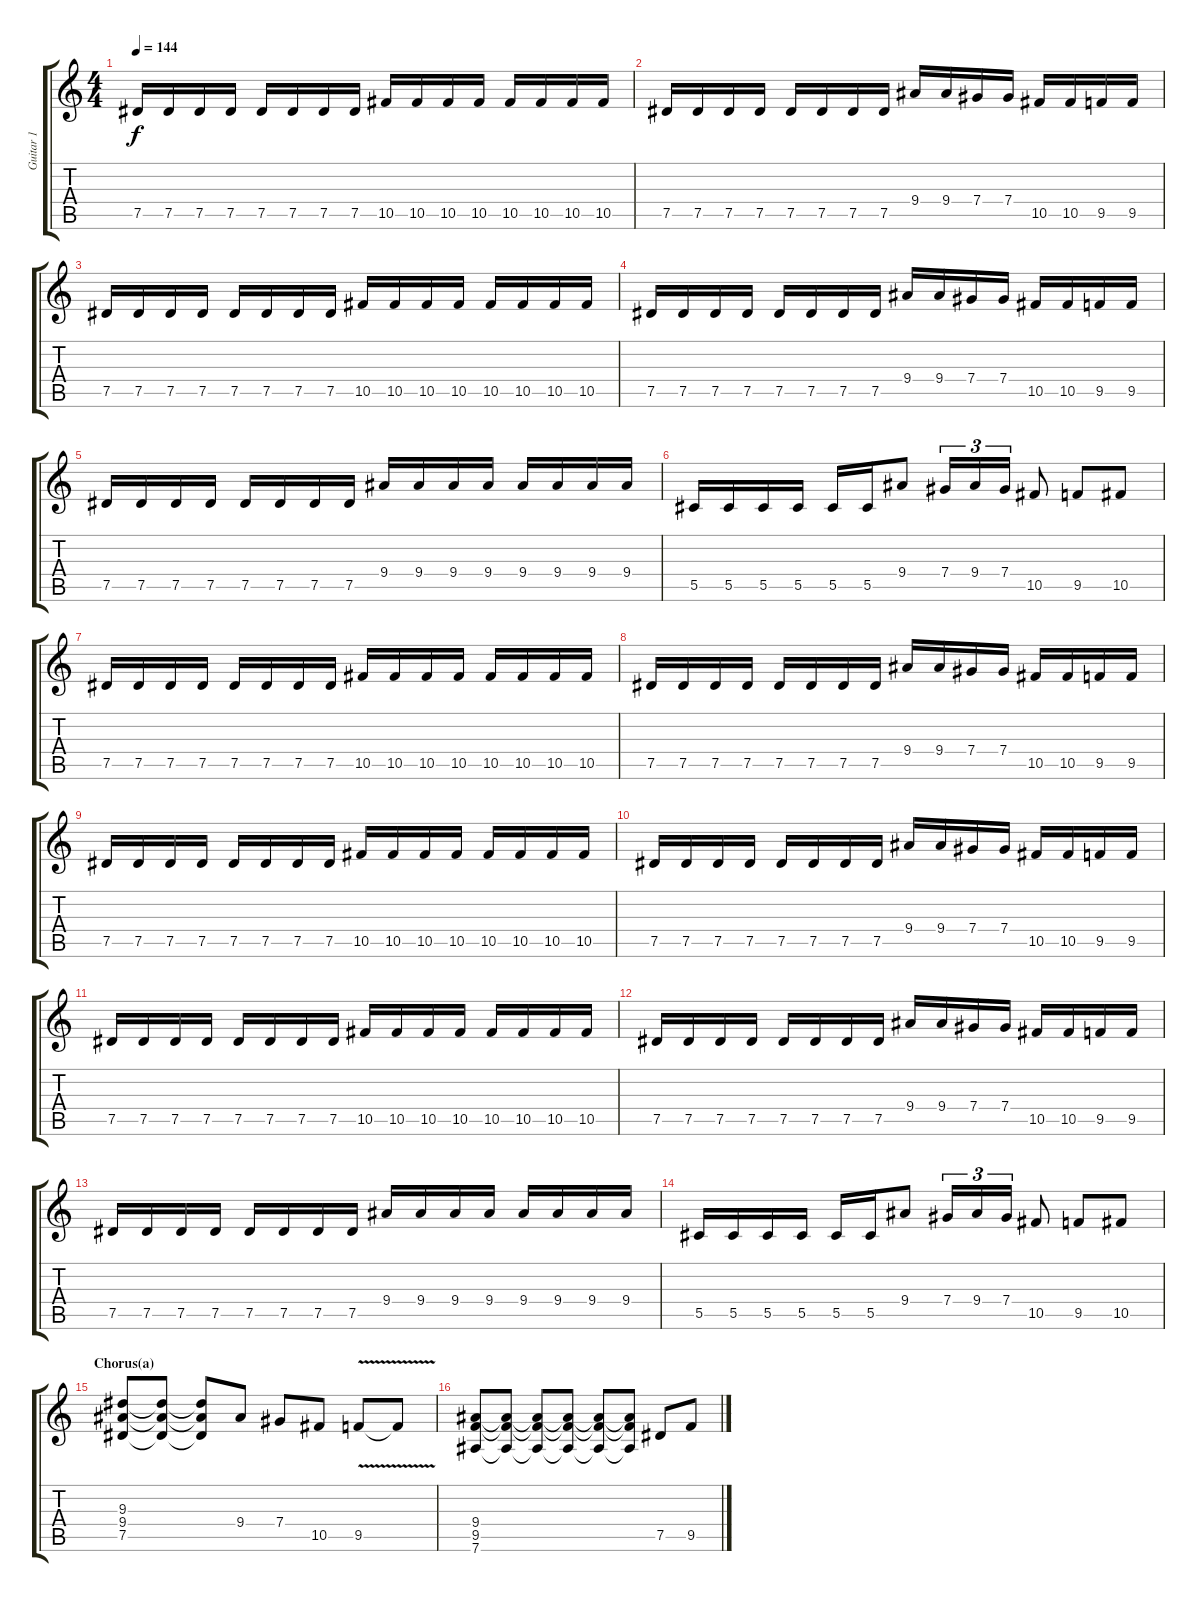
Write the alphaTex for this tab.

\track ("Guitar 1" "Guitar 1") {instrument distortionguitar}
\staff {score tabs}
\tuning (Eb4 Bb3 Gb3 Db3 Ab2 Eb2) {hide}
\ts (4 4)
\tempo 144
\clef g2
\ks c
7.5.16{dy f} 7.5.16 7.5.16 7.5.16 7.5.16 7.5.16 7.5.16 7.5.16 10.5.16 10.5.16 10.5.16 10.5.16 10.5.16 10.5.16 10.5.16 10.5.16 |
7.5.16 7.5.16 7.5.16 7.5.16 7.5.16 7.5.16 7.5.16 7.5.16 9.4.16 9.4.16 7.4.16 7.4.16 10.5.16 10.5.16 9.5.16 9.5.16 |
7.5.16 7.5.16 7.5.16 7.5.16 7.5.16 7.5.16 7.5.16 7.5.16 10.5.16 10.5.16 10.5.16 10.5.16 10.5.16 10.5.16 10.5.16 10.5.16 |
7.5.16 7.5.16 7.5.16 7.5.16 7.5.16 7.5.16 7.5.16 7.5.16 9.4.16 9.4.16 7.4.16 7.4.16 10.5.16 10.5.16 9.5.16 9.5.16 |
7.5.16 7.5.16 7.5.16 7.5.16 7.5.16 7.5.16 7.5.16 7.5.16 9.4.16 9.4.16 9.4.16 9.4.16 9.4.16 9.4.16 9.4.16 9.4.16 |
5.5.16 5.5.16 5.5.16 5.5.16 5.5.16 5.5.16 9.4.8 7.4.16{tu (3 2)} 9.4.16{tu (3 2)} 7.4.16{tu (3 2)} 10.5.8 9.5.8 10.5.8 |
7.5.16 7.5.16 7.5.16 7.5.16 7.5.16 7.5.16 7.5.16 7.5.16 10.5.16 10.5.16 10.5.16 10.5.16 10.5.16 10.5.16 10.5.16 10.5.16 |
7.5.16 7.5.16 7.5.16 7.5.16 7.5.16 7.5.16 7.5.16 7.5.16 9.4.16 9.4.16 7.4.16 7.4.16 10.5.16 10.5.16 9.5.16 9.5.16 |
7.5.16 7.5.16 7.5.16 7.5.16 7.5.16 7.5.16 7.5.16 7.5.16 10.5.16 10.5.16 10.5.16 10.5.16 10.5.16 10.5.16 10.5.16 10.5.16 |
7.5.16 7.5.16 7.5.16 7.5.16 7.5.16 7.5.16 7.5.16 7.5.16 9.4.16 9.4.16 7.4.16 7.4.16 10.5.16 10.5.16 9.5.16 9.5.16 |
7.5.16 7.5.16 7.5.16 7.5.16 7.5.16 7.5.16 7.5.16 7.5.16 10.5.16 10.5.16 10.5.16 10.5.16 10.5.16 10.5.16 10.5.16 10.5.16 |
7.5.16 7.5.16 7.5.16 7.5.16 7.5.16 7.5.16 7.5.16 7.5.16 9.4.16 9.4.16 7.4.16 7.4.16 10.5.16 10.5.16 9.5.16 9.5.16 |
7.5.16 7.5.16 7.5.16 7.5.16 7.5.16 7.5.16 7.5.16 7.5.16 9.4.16 9.4.16 9.4.16 9.4.16 9.4.16 9.4.16 9.4.16 9.4.16 |
5.5.16 5.5.16 5.5.16 5.5.16 5.5.16 5.5.16 9.4.8 7.4.16{tu (3 2)} 9.4.16{tu (3 2)} 7.4.16{tu (3 2)} 10.5.8 9.5.8 10.5.8 |
\section ("" "Chorus(a)")
(9.3 9.4 7.5).8 (9.3{t} 9.4{t} 7.5{t}).8 (9.3{t} 9.4{t} 7.5{t}).8 9.4.8 7.4.8 10.5.8 9.5{v}.8 9.5{t}.8 |
(9.4 9.5 7.6).8 (9.4{t} 9.5{t} 7.6{t}).8 (9.4{t} 9.5{t} 7.6{t}).8 (9.4{t} 9.5{t} 7.6{t}).8 (9.4{t} 9.5{t} 7.6{t}).8 (9.4{t} 9.5{t} 7.6{t}).8 7.5.8 9.5.8
